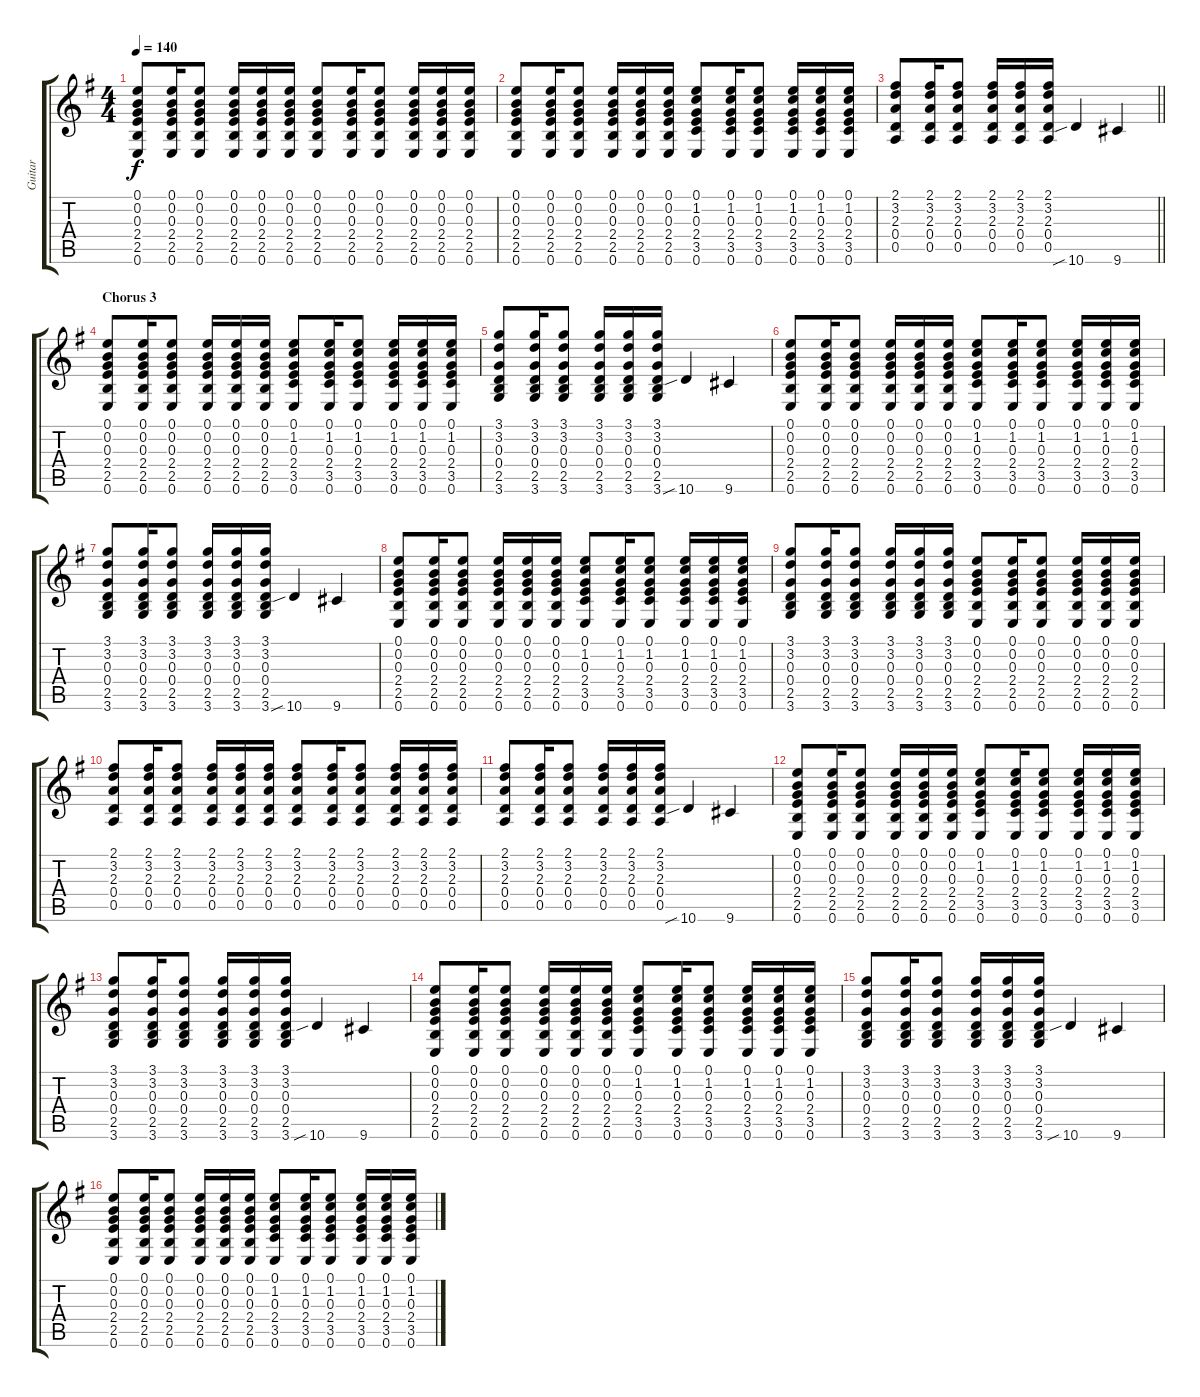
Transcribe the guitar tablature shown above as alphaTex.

\track ("Guitar" "Guitar") {instrument distortionguitar}
\staff {score tabs}
\tuning (E4 B3 G3 D3 A2 E2) {hide}
\ts (4 4)
\tempo 140
\clef g2
\ks g
(0.1 0.2 0.3 2.4 2.5 0.6).8{dy f} (0.1 0.2 0.3 2.4 2.5 0.6).16 (0.1 0.2 0.3 2.4 2.5 0.6).8 (0.1 0.2 0.3 2.4 2.5 0.6).16 (0.1 0.2 0.3 2.4 2.5 0.6).16 (0.1 0.2 0.3 2.4 2.5 0.6).16 (0.1 0.2 0.3 2.4 2.5 0.6).8 (0.1 0.2 0.3 2.4 2.5 0.6).16 (0.1 0.2 0.3 2.4 2.5 0.6).8 (0.1 0.2 0.3 2.4 2.5 0.6).16 (0.1 0.2 0.3 2.4 2.5 0.6).16 (0.1 0.2 0.3 2.4 2.5 0.6).16 |
(0.1 0.2 0.3 2.4 2.5 0.6).8 (0.1 0.2 0.3 2.4 2.5 0.6).16 (0.1 0.2 0.3 2.4 2.5 0.6).8 (0.1 0.2 0.3 2.4 2.5 0.6).16 (0.1 0.2 0.3 2.4 2.5 0.6).16 (0.1 0.2 0.3 2.4 2.5 0.6).16 (0.1 1.2 0.3 2.4 3.5 0.6).8 (0.1 1.2 0.3 2.4 3.5 0.6).16 (0.1 1.2 0.3 2.4 3.5 0.6).8 (0.1 1.2 0.3 2.4 3.5 0.6).16 (0.1 1.2 0.3 2.4 3.5 0.6).16 (0.1 1.2 0.3 2.4 3.5 0.6).16 |
\barLineRight lightlight
(2.1 3.2 2.3 0.4 0.5).8 (2.1 3.2 2.3 0.4 0.5).16 (2.1 3.2 2.3 0.4 0.5).8 (2.1 3.2 2.3 0.4 0.5).16 (2.1 3.2 2.3 0.4 0.5).16 (2.1 3.2 2.3 0.4 0.5).16 10.6{sib}.4 9.6.4 |
\section ("" "Chorus 3")
(0.1 0.2 0.3 2.4 2.5 0.6).8 (0.1 0.2 0.3 2.4 2.5 0.6).16 (0.1 0.2 0.3 2.4 2.5 0.6).8 (0.1 0.2 0.3 2.4 2.5 0.6).16 (0.1 0.2 0.3 2.4 2.5 0.6).16 (0.1 0.2 0.3 2.4 2.5 0.6).16 (0.1 1.2 0.3 2.4 3.5 0.6).8 (0.1 1.2 0.3 2.4 3.5 0.6).16 (0.1 1.2 0.3 2.4 3.5 0.6).8 (0.1 1.2 0.3 2.4 3.5 0.6).16 (0.1 1.2 0.3 2.4 3.5 0.6).16 (0.1 1.2 0.3 2.4 3.5 0.6).16 |
(3.1 3.2 0.3 0.4 2.5 3.6).8 (3.1 3.2 0.3 0.4 2.5 3.6).16 (3.1 3.2 0.3 0.4 2.5 3.6).8 (3.1 3.2 0.3 0.4 2.5 3.6).16 (3.1 3.2 0.3 0.4 2.5 3.6).16 (3.1 3.2 0.3 0.4 2.5 3.6).16 10.6{sib}.4 9.6.4 |
(0.1 0.2 0.3 2.4 2.5 0.6).8 (0.1 0.2 0.3 2.4 2.5 0.6).16 (0.1 0.2 0.3 2.4 2.5 0.6).8 (0.1 0.2 0.3 2.4 2.5 0.6).16 (0.1 0.2 0.3 2.4 2.5 0.6).16 (0.1 0.2 0.3 2.4 2.5 0.6).16 (0.1 1.2 0.3 2.4 3.5 0.6).8 (0.1 1.2 0.3 2.4 3.5 0.6).16 (0.1 1.2 0.3 2.4 3.5 0.6).8 (0.1 1.2 0.3 2.4 3.5 0.6).16 (0.1 1.2 0.3 2.4 3.5 0.6).16 (0.1 1.2 0.3 2.4 3.5 0.6).16 |
(3.1 3.2 0.3 0.4 2.5 3.6).8 (3.1 3.2 0.3 0.4 2.5 3.6).16 (3.1 3.2 0.3 0.4 2.5 3.6).8 (3.1 3.2 0.3 0.4 2.5 3.6).16 (3.1 3.2 0.3 0.4 2.5 3.6).16 (3.1 3.2 0.3 0.4 2.5 3.6).16 10.6{sib}.4 9.6.4 |
(0.1 0.2 0.3 2.4 2.5 0.6).8 (0.1 0.2 0.3 2.4 2.5 0.6).16 (0.1 0.2 0.3 2.4 2.5 0.6).8 (0.1 0.2 0.3 2.4 2.5 0.6).16 (0.1 0.2 0.3 2.4 2.5 0.6).16 (0.1 0.2 0.3 2.4 2.5 0.6).16 (0.1 1.2 0.3 2.4 3.5 0.6).8 (0.1 1.2 0.3 2.4 3.5 0.6).16 (0.1 1.2 0.3 2.4 3.5 0.6).8 (0.1 1.2 0.3 2.4 3.5 0.6).16 (0.1 1.2 0.3 2.4 3.5 0.6).16 (0.1 1.2 0.3 2.4 3.5 0.6).16 |
(3.1 3.2 0.3 0.4 2.5 3.6).8 (3.1 3.2 0.3 0.4 2.5 3.6).16 (3.1 3.2 0.3 0.4 2.5 3.6).8 (3.1 3.2 0.3 0.4 2.5 3.6).16 (3.1 3.2 0.3 0.4 2.5 3.6).16 (3.1 3.2 0.3 0.4 2.5 3.6).16 (0.1 0.2 0.3 2.4 2.5 0.6).8 (0.1 0.2 0.3 2.4 2.5 0.6).16 (0.1 0.2 0.3 2.4 2.5 0.6).8 (0.1 0.2 0.3 2.4 2.5 0.6).16 (0.1 0.2 0.3 2.4 2.5 0.6).16 (0.1 0.2 0.3 2.4 2.5 0.6).16 |
(2.1 3.2 2.3 0.4 0.5).8 (2.1 3.2 2.3 0.4 0.5).16 (2.1 3.2 2.3 0.4 0.5).8 (2.1 3.2 2.3 0.4 0.5).16 (2.1 3.2 2.3 0.4 0.5).16 (2.1 3.2 2.3 0.4 0.5).16 (2.1 3.2 2.3 0.4 0.5).8 (2.1 3.2 2.3 0.4 0.5).16 (2.1 3.2 2.3 0.4 0.5).8 (2.1 3.2 2.3 0.4 0.5).16 (2.1 3.2 2.3 0.4 0.5).16 (2.1 3.2 2.3 0.4 0.5).16 |
(2.1 3.2 2.3 0.4 0.5).8 (2.1 3.2 2.3 0.4 0.5).16 (2.1 3.2 2.3 0.4 0.5).8 (2.1 3.2 2.3 0.4 0.5).16 (2.1 3.2 2.3 0.4 0.5).16 (2.1 3.2 2.3 0.4 0.5).16 10.6{sib}.4 9.6.4 |
(0.1 0.2 0.3 2.4 2.5 0.6).8 (0.1 0.2 0.3 2.4 2.5 0.6).16 (0.1 0.2 0.3 2.4 2.5 0.6).8 (0.1 0.2 0.3 2.4 2.5 0.6).16 (0.1 0.2 0.3 2.4 2.5 0.6).16 (0.1 0.2 0.3 2.4 2.5 0.6).16 (0.1 1.2 0.3 2.4 3.5 0.6).8 (0.1 1.2 0.3 2.4 3.5 0.6).16 (0.1 1.2 0.3 2.4 3.5 0.6).8 (0.1 1.2 0.3 2.4 3.5 0.6).16 (0.1 1.2 0.3 2.4 3.5 0.6).16 (0.1 1.2 0.3 2.4 3.5 0.6).16 |
(3.1 3.2 0.3 0.4 2.5 3.6).8 (3.1 3.2 0.3 0.4 2.5 3.6).16 (3.1 3.2 0.3 0.4 2.5 3.6).8 (3.1 3.2 0.3 0.4 2.5 3.6).16 (3.1 3.2 0.3 0.4 2.5 3.6).16 (3.1 3.2 0.3 0.4 2.5 3.6).16 10.6{sib}.4 9.6.4 |
(0.1 0.2 0.3 2.4 2.5 0.6).8 (0.1 0.2 0.3 2.4 2.5 0.6).16 (0.1 0.2 0.3 2.4 2.5 0.6).8 (0.1 0.2 0.3 2.4 2.5 0.6).16 (0.1 0.2 0.3 2.4 2.5 0.6).16 (0.1 0.2 0.3 2.4 2.5 0.6).16 (0.1 1.2 0.3 2.4 3.5 0.6).8 (0.1 1.2 0.3 2.4 3.5 0.6).16 (0.1 1.2 0.3 2.4 3.5 0.6).8 (0.1 1.2 0.3 2.4 3.5 0.6).16 (0.1 1.2 0.3 2.4 3.5 0.6).16 (0.1 1.2 0.3 2.4 3.5 0.6).16 |
(3.1 3.2 0.3 0.4 2.5 3.6).8 (3.1 3.2 0.3 0.4 2.5 3.6).16 (3.1 3.2 0.3 0.4 2.5 3.6).8 (3.1 3.2 0.3 0.4 2.5 3.6).16 (3.1 3.2 0.3 0.4 2.5 3.6).16 (3.1 3.2 0.3 0.4 2.5 3.6).16 10.6{sib}.4 9.6.4 |
(0.1 0.2 0.3 2.4 2.5 0.6).8 (0.1 0.2 0.3 2.4 2.5 0.6).16 (0.1 0.2 0.3 2.4 2.5 0.6).8 (0.1 0.2 0.3 2.4 2.5 0.6).16 (0.1 0.2 0.3 2.4 2.5 0.6).16 (0.1 0.2 0.3 2.4 2.5 0.6).16 (0.1 1.2 0.3 2.4 3.5 0.6).8 (0.1 1.2 0.3 2.4 3.5 0.6).16 (0.1 1.2 0.3 2.4 3.5 0.6).8 (0.1 1.2 0.3 2.4 3.5 0.6).16 (0.1 1.2 0.3 2.4 3.5 0.6).16 (0.1 1.2 0.3 2.4 3.5 0.6).16
